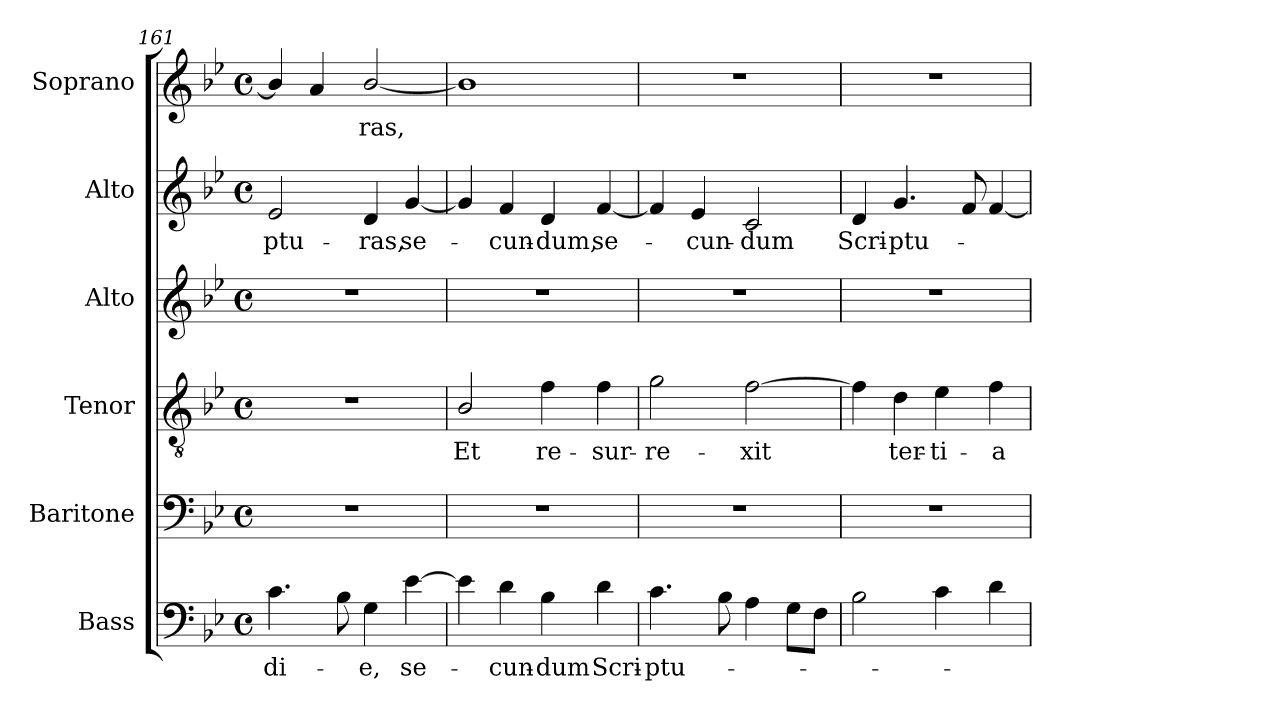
**kern	**text	**kern	**kern	**text	**kern	**kern	**text	**kern	**text
*part6	*part6	*part5	*part4	*part4	*part3	*part2	*part2	*part1	*part1
*staff6	*staff6	*staff5	*staff4	*staff4	*staff3	*staff2	*staff2	*staff1	*staff1
*I"Bass	*	*I"Baritone	*I"Tenor	*	*I"Alto	*I"Alto	*	*I"Soprano	*
*I'B.	*	*I'Bar.	*I'T.	*	*I'A.	*I'A.	*	*I'S.	*
*clefF4	*	*clefF4	*clefGv2	*	*clefG2	*clefG2	*	*clefG2	*
*	*	*	*ITrd7c12	*	*	*	*	*	*
*k[b-e-]	*	*k[b-e-]	*k[b-e-]	*	*k[b-e-]	*k[b-e-]	*	*k[b-e-]	*
*B-:	*	*B-:	*B-:	*	*B-:	*B-:	*	*B-:	*
*M4/4	*	*M4/4	*M4/4	*	*M4/4	*M4/4	*	*M4/4	*
*met(c)	*	*met(c)	*met(c)	*	*met(c)	*met(c)	*	*met(c)	*
=161	=161	=161	=161	=161	=161	=161	=161	=161	=161
!	!LO:LY:b:color=#000000	!	!	!	!	!	!	!	!
!	!	!	!	!	!	!	!LO:LY:b:color=#000000	!	!
4.ci\	di-	1r	1r	.	1r	2e-i/	-ptu-	4b-i/]	.
.	.	.	.	.	.	.	.	4ai/	.
8B-i\	.	.	.	.	.	.	.	.	.
!	!LO:LY:b:color=#000000	!	!	!	!	!	!	!	!
!	!	!	!	!	!	!	!LO:LY:b:color=#000000	!	!
!	!	!	!	!	!	!	!	!	!LO:LY:b:color=#000000
4Gi\	-e,	.	.	.	.	4di/	-ras,	[2b-i/	-ras,
!	!LO:LY:b:color=#000000	!	!	!	!	!	!	!	!
!	!	!	!	!	!	!	!LO:LY:b:color=#000000	!	!
[4e-i\	se-	.	.	.	.	[4gi/	se-	.	.
=162	=162	=162	=162	=162	=162	=162	=162	=162	=162
!	!	!	!	!LO:LY:b:color=#000000	!	!	!	!	!
4e-i\]	.	1r	2BB-i/	Et	1r	4gi/]	.	1b-i]	.
!	!LO:LY:b:color=#000000	!	!	!	!	!	!	!	!
!	!	!	!	!	!	!	!LO:LY:b:color=#000000	!	!
4di\	-cun-	.	.	.	.	4fi/	-cun-	.	.
!	!LO:LY:b:color=#000000	!	!	!	!	!	!	!	!
!	!	!	!	!LO:LY:b:color=#000000	!	!	!	!	!
!	!	!	!	!	!	!	!LO:LY:b:color=#000000	!	!
4B-i\	-dum	.	4Fi\	re-	.	4di/	-dum,	.	.
!	!LO:LY:b:color=#000000	!	!	!	!	!	!	!	!
!	!	!	!	!LO:LY:b:color=#000000	!	!	!	!	!
!	!	!	!	!	!	!	!LO:LY:b:color=#000000	!	!
4di\	Scri-	.	4Fi\	-sur-	.	[4fi/	se-	.	.
=163	=163	=163	=163	=163	=163	=163	=163	=163	=163
!	!LO:LY:b:color=#000000	!	!	!	!	!	!	!	!
!	!	!	!	!LO:LY:b:color=#000000	!	!	!	!	!
4.ci\	-ptu-	1r	2Gi\	-re-	1r	4fi/]	.	1r	.
!	!	!	!	!	!	!	!LO:LY:b:color=#000000	!	!
.	.	.	.	.	.	4e-i/	-cun-	.	.
8B-i\	.	.	.	.	.	.	.	.	.
!	!	!	!	!LO:LY:b:color=#000000	!	!	!	!	!
!	!	!	!	!	!	!	!LO:LY:b:color=#000000	!	!
4Ai\	.	.	[2Fi\	-xit	.	2ci/	-dum	.	.
8Gi\L	.	.	.	.	.	.	.	.	.
8Fi\J	.	.	.	.	.	.	.	.	.
!!LO:LB:g=z
=164	=164	=164	=164	=164	=164	=164	=164	=164	=164
!	!	!	!	!	!	!	!LO:LY:b:color=#000000	!	!
2B-i\	.	1r	4Fi\]	.	1r	4di/	Scri-	1r	.
!	!	!	!	!LO:LY:b:color=#000000	!	!	!	!	!
!	!	!	!	!	!	!	!LO:LY:b:color=#000000	!	!
.	.	.	4Di\	ter-	.	4.gi/	-ptu-	.	.
!	!	!	!	!LO:LY:b:color=#000000	!	!	!	!	!
4ci\	.	.	4E-i\	-ti-	.	.	.	.	.
.	.	.	.	.	.	8fi/	.	.	.
!	!	!	!	!LO:LY:b:color=#000000	!	!	!	!	!
4di\	.	.	4Fi\	-a	.	[4fi/	.	.	.
=	=	=	=	=	=	=	=	=	=
*-	*-	*-	*-	*-	*-	*-	*-	*-	*-
